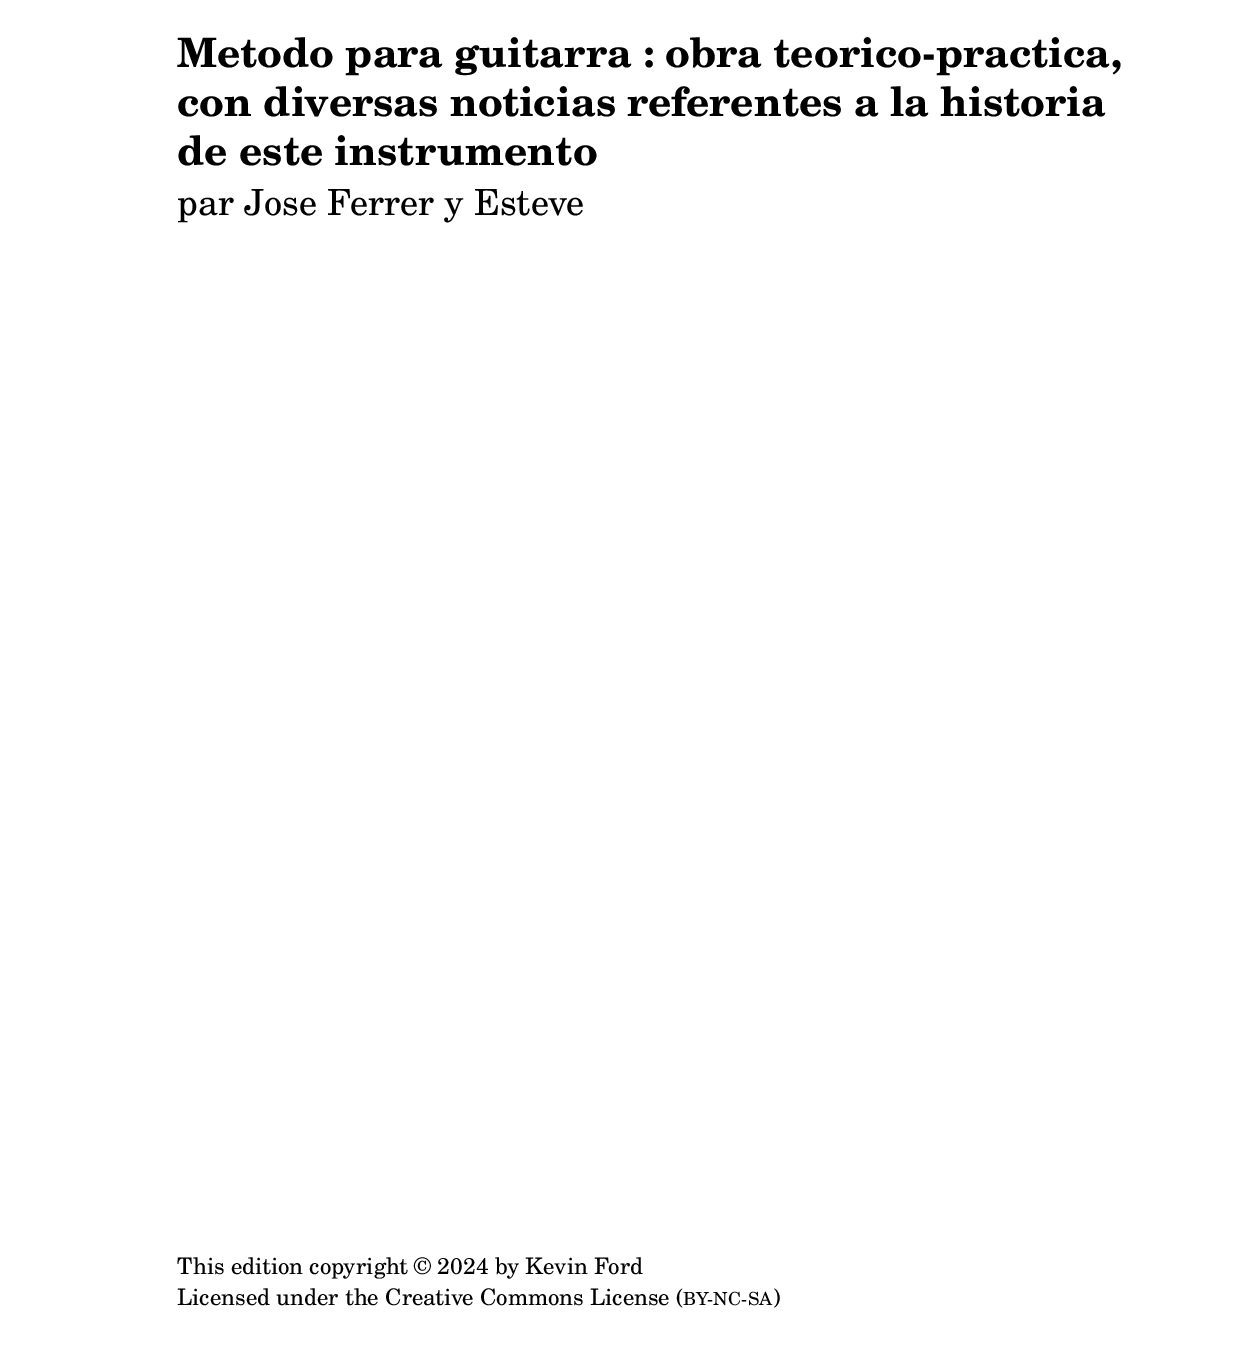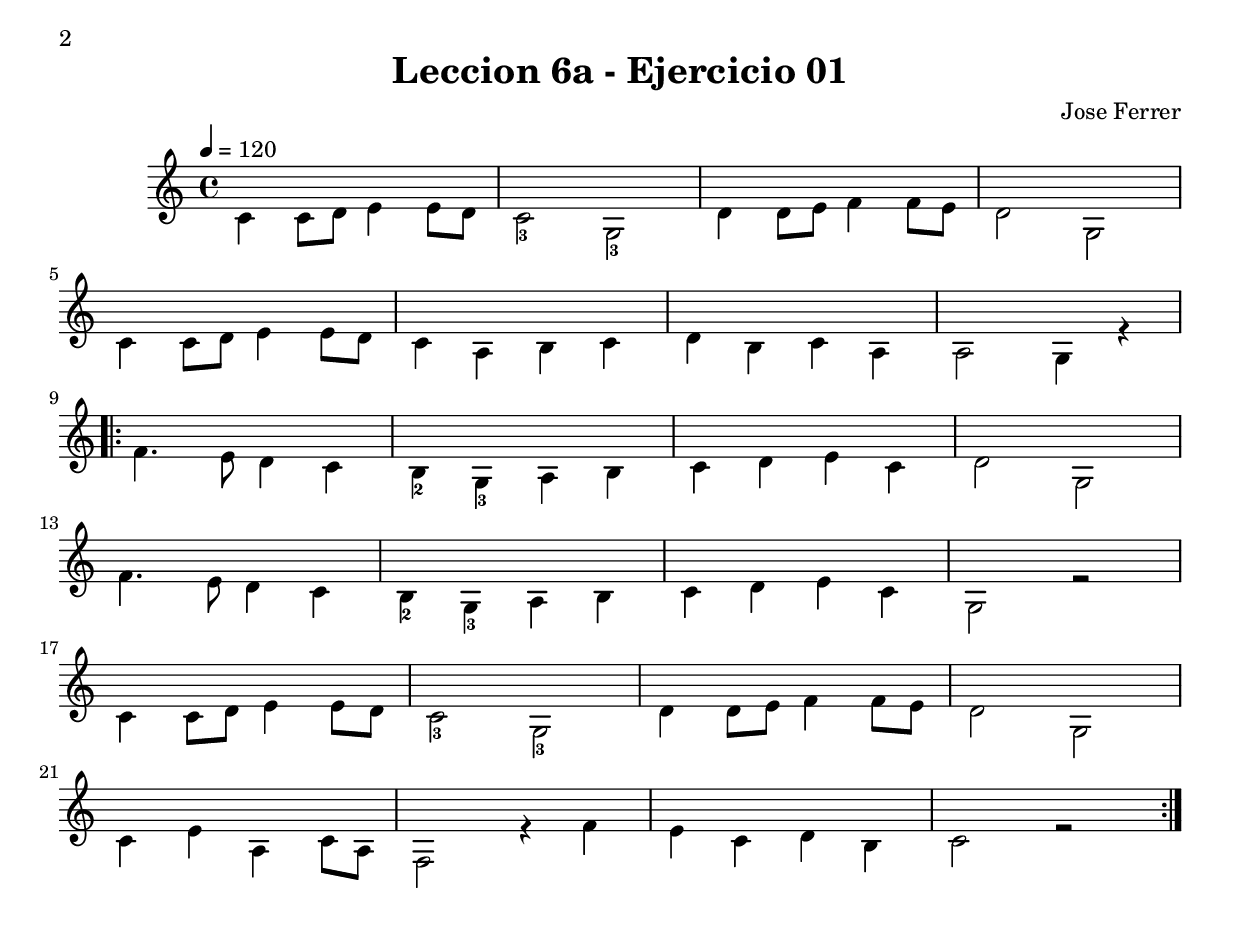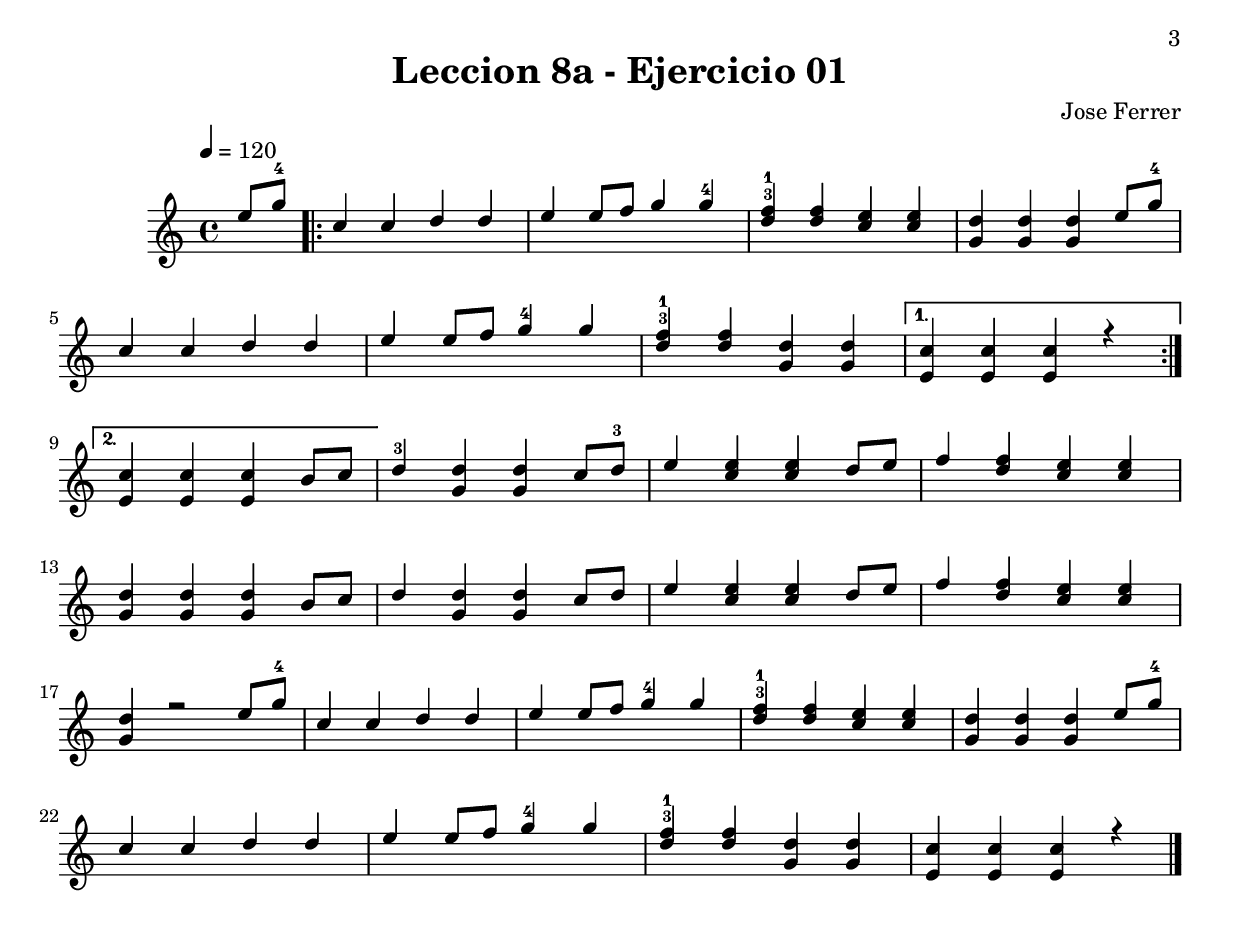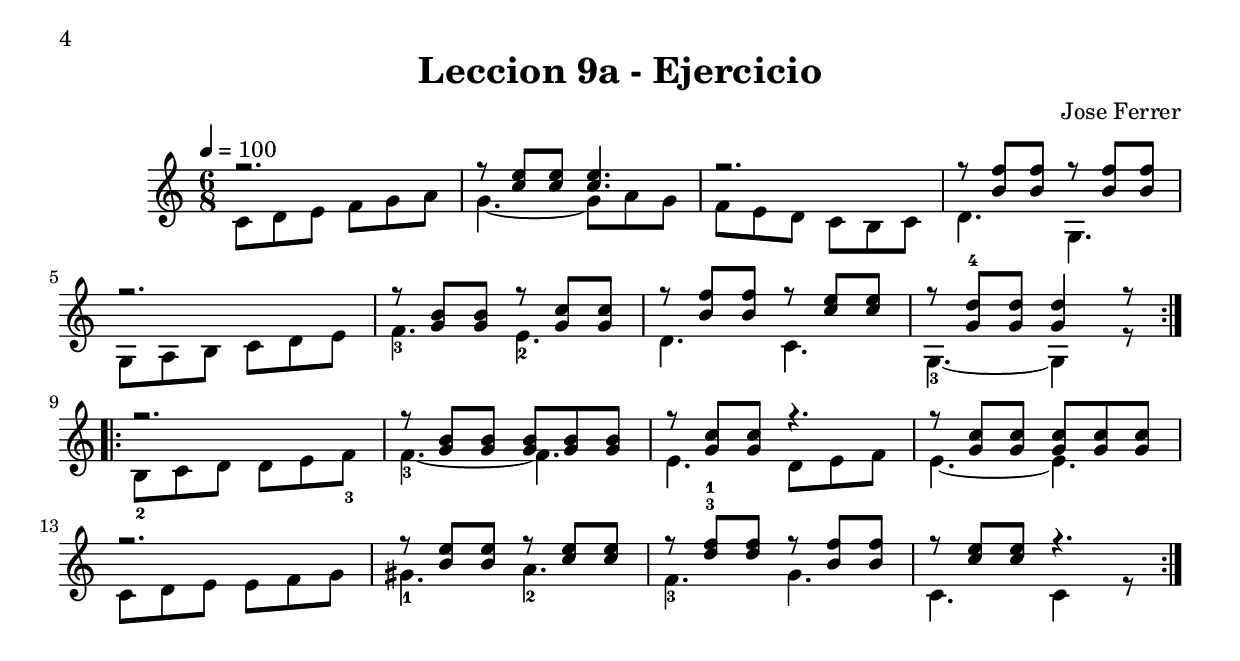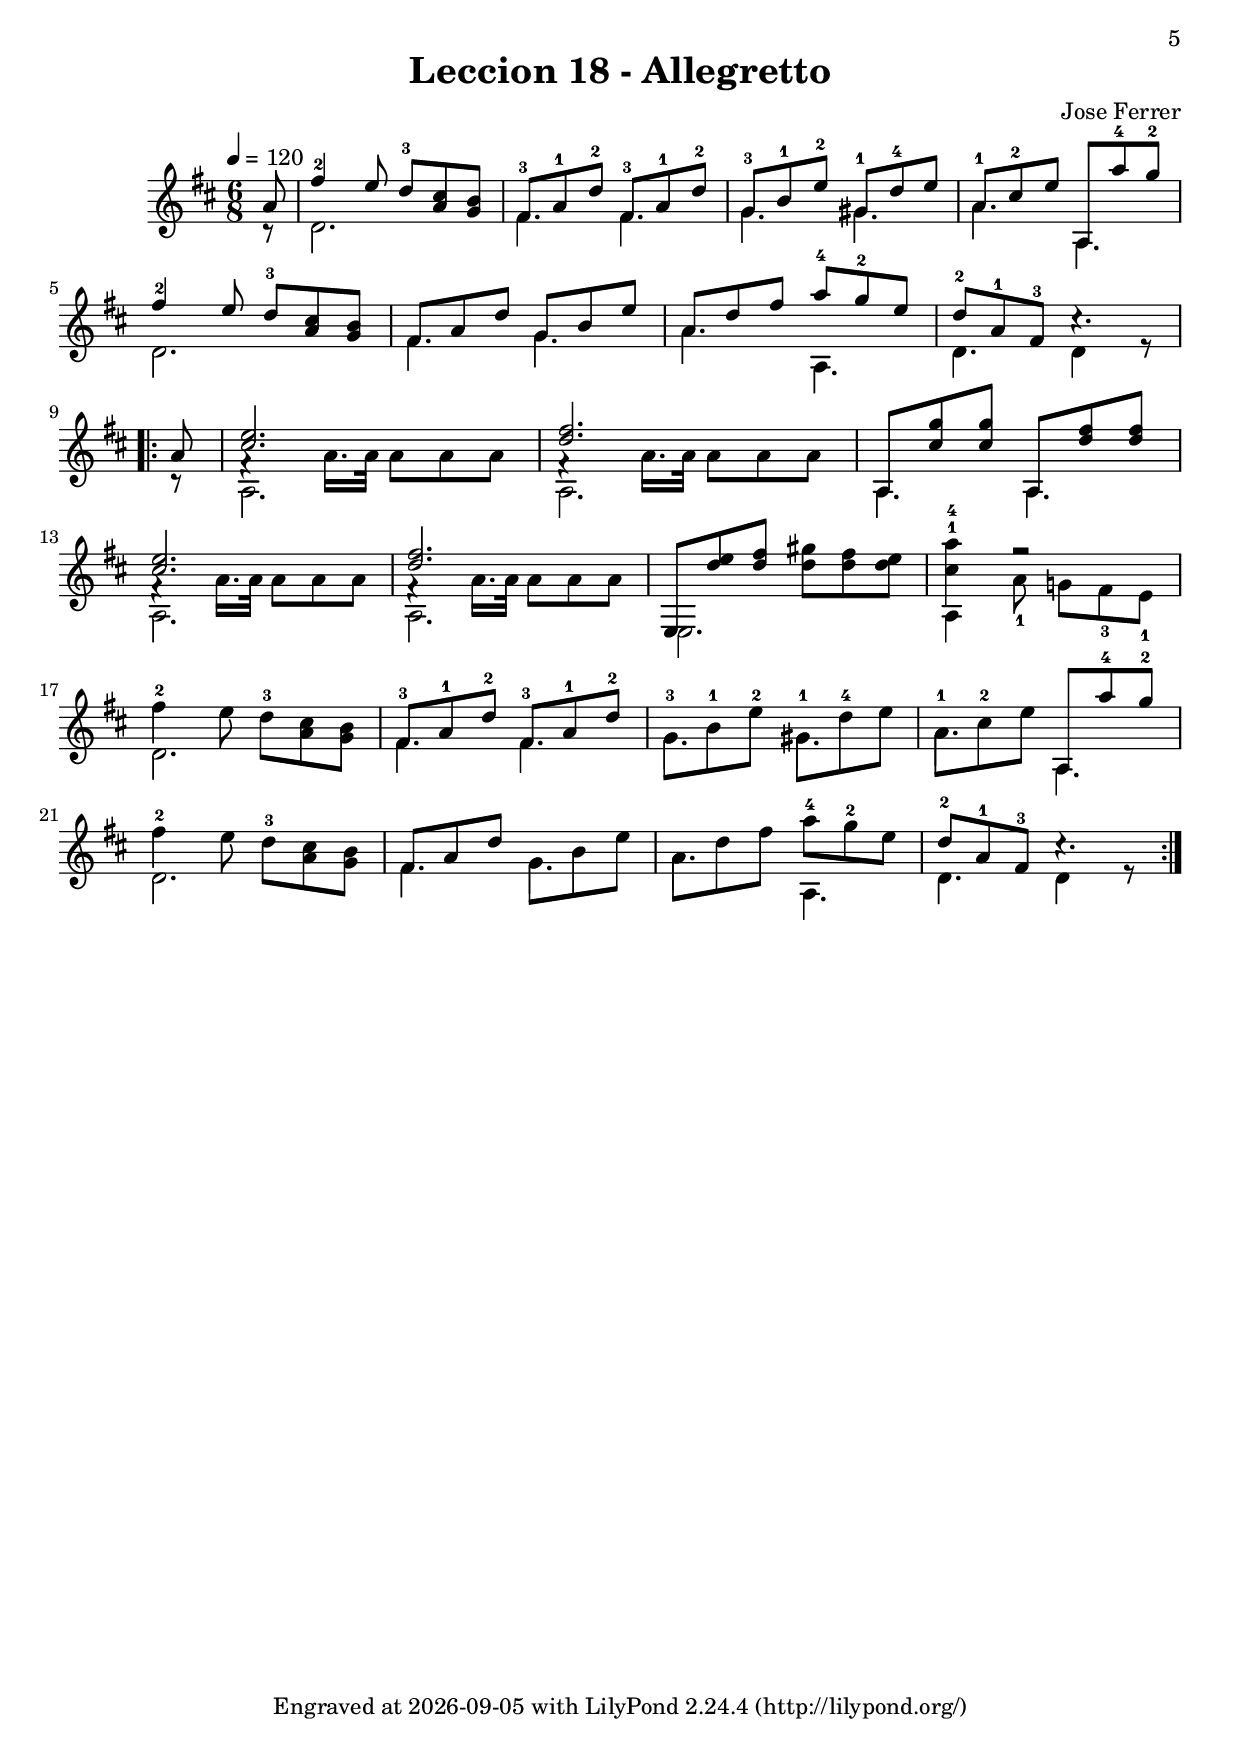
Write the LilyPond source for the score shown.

\version "2.24.3"

% A simple title page written in LilyPond markup

\bookpart {
  \paper {
    left-margin = 3 \cm
    top-margin = 5 \cm
    bottom-margin = 3 \cm
    oddFooterMarkup = \markup \left-column {
      \line {
        This edition copyright © 2024 by
        \with-url #"http://www.3w.etc/"
        { Kevin Ford }
      }
      \line {
        Licensed under the
        \with-url #"http://creativecommons.org/licenses/by-nc-sa/3.0/nl/"
        { Creative Commons License \concat { ( \tiny BY-NC-SA ) } }
      }
    }
  }

  \markup \fontsize #4 \left-column {
    \fontsize #1 \bold \line {
      Metodo para guitarra : obra teorico-practica,
    }
    \fontsize #1 \bold \line {
      con diversas noticias referentes a la historia
    }
    \fontsize #1 \bold \line {
      de este instrumento
    }
    \line { par Jose Ferrer y Esteve }
  }
}

\bookpart {
\paper {
  #(define fonts
    (set-global-fonts
     #:music "emmentaler"
     #:brace "emmentaler"
     #:factor (/ staff-height pt 20)
   ))
}

\header {
  title = "Leccion 6a - Ejercicio 01"
  composer = "Jose Ferrer"
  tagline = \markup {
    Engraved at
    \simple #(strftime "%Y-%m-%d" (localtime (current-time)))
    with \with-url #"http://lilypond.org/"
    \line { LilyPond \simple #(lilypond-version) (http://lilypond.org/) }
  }
}

\score {
\relative {
  \tempo 4 = 120
     { 
    \voiceTwo 
      c'4 c8 d8 e4 e8 d8 | c2-3 g2-3 | d'4 d8 e8 f4 f8 e8 | d2 g,2 | \break
      c4 c8 d8 e4 e8 d8 | c4 a b c | d b c a | a2 g4 r | \break
      \repeat volta 2 {
         f'4. e8 d4 c | b-2 g-3 a b | c d e c | d2 g, | \break 
         f'4. e8 d4 c | b-2 g-3 a b | c d e c | g2 r2 | \break 
         c4 c8 d8 e4 e8 d8 | c2-3 g2-3 | d'4 d8 e8 f4 f8 e8 | d2 g,2 | \break
         c4 e a, c8 a | f2 r4 f' | e c d b | c2 r2
      } 
  }
}
  \layout {}
  \midi {}
}
}

\version "2.24.3"

\bookpart {
\paper {
  #(define fonts
    (set-global-fonts
     #:music "emmentaler"
     #:brace "emmentaler"
     #:factor (/ staff-height pt 20)
   ))
}

\header {
  title = "Leccion 8a - Ejercicio 01"
  composer = "Jose Ferrer"
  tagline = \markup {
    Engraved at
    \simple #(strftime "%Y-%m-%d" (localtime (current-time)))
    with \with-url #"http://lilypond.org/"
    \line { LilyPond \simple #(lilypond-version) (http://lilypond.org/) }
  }
}

\score {
\relative {
  \tempo 4 = 120
  { 
    \voiceOne 
      \partial 4 e''8 g-4
      \repeat volta 2 { 
         c,4 c d d | e e8 f g4 g-4 | <f-1 d^3> q <e c> q | <d g,> q q e8 g-4 | \break
         c,4 c d d | e e8 f g4-4 g | <f-1 d^3> q <d g,> q
         \alternative {
            \volta 1 { <c e,> q q r | \break }
            \volta 2 { <c e,> q q b8 c }
         }
      }
      d4-3 <d g,> q c8 d-3 | e4 <e c> q d8 e | f4 <f d> <e c> q | \break
      <d g,> q q b8 c | d4 <d g,> q c8 d | e4 <e c> q d8 e | f4 <f d> <e c> q | \break
      <d g,> r2 e8 g-4 | c,4 c d d | e e8 f g4-4 g | <f-1 d^3> q <e c> q | <d g,> q q e8 g-4 | \break
      c,4 c d d | e e8 f g4-4 g | <f-1 d^3> q <d g,> q | <c e,> q q r4
      \fine
  }
}
  \layout {}
  \midi {}
}
}


\version "2.24.3"

\bookpart {
\paper {
  #(define fonts
    (set-global-fonts
     #:music "emmentaler"
     #:brace "emmentaler"
     #:factor (/ staff-height pt 20)
   ))
}

\header {
  title = "Leccion 9a - Ejercicio"
  composer = "Jose Ferrer"
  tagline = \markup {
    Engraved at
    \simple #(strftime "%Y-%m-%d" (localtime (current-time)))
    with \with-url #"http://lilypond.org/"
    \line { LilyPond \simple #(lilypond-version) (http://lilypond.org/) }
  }
}

\score {
\relative {
  \tempo 4 = 100
  \time 6/8
    << 
    \relative {
      \mergeDifferentlyDottedOn
      \repeat volta 2 { 
        r2. | r8 <c'' e>8 q q4. | r2. | r8 <f b,>8 q r8 <f b,>8 q | \break
        r2. | r8 <b, g>8 q r8 <c g>8 q | r8 <f b,>8 q r8 <e c>8 q | r8 <d-4 g,>8 q <d g,>4 r8
      }
      \repeat volta 2 { 
        r2. | r8 <b g>8 q q [q q] | r8 <c g>8 q r4. | r8 <c g>8 q q [q q] | \break
        r2. | r8 <b e>8 q r8 <c e>8 q | r8 <f-1 d^3>8 q r8 <f b,>8 q | r8 <e c>8 q r4.
      }
    } \\
    \relative {
      c'8 [d e] f [g a] | g4.~ g8 [ a g] | f [e d] c [b c] | d4. g,4. | \break
      g8 [a b] c [d e] | f4.-3 e4.-2 | d4. c4. | g4.-3~ g4 r8 | \break
      b8-2 [c d] d [e f-3] | f4.-3~ f4. | e4. d8 [e f] | e4.~ e4. | \break
      c8 [d e] e [f g] | gis4.-1 a4.-2 | f4.-3 g4. | c,4. c4 r8
    }
  >>
}
  \layout {}
  \midi {}
}
}


\version "2.24.3"

tFisEDAB = \relative { fis''4-2 e8 d-3 [<cis a> <b g>]  }
tFisAD = \relative { fis'8-3 [a-1 d-2] }
tThreeVoices = {
  <<
      {
        \voiceOne
        <cis e>2. | <d fis>2. |
      }
      \new Voice {
        \voiceTwo
        f,4\rest a16. a32 a8[ a a] | f4\rest a16. a32 a8[ a a]  |
      }
    >>
    \oneVoice
}

tMeasuresMelody = {
    \relative {
      \mergeDifferentlyDottedOn
      \tFisEDAB | \tFisAD \tFisAD | g'8-3 [b-1 e-2] gis,-1 [d'-4 e] | a,8-1 [cis-2 e] a,, [a''-4 g-2] | \break
      \tFisEDAB | fis,8 [a d] g,8 [b e] | a,8 [d fis] a-4 [g-2 e] | d8-2 [a-1 fis-3] c'4.\rest | \break
    }
}

tMeasuresBase = {
    \relative {
      d'2. | fis4. fis4. | g4. gis4. | a4. a,4. |
      d2.  | fis4. g4. | a4. a,4. | d4. d4 r8 |
    }
}

\bookpart {
\paper {
  #(define fonts
    (set-global-fonts
     #:music "emmentaler"
     #:brace "emmentaler"
     #:factor (/ staff-height pt 20)
   ))
}

\header {
  title = "Leccion 18 - Allegretto"
  composer = "Jose Ferrer"
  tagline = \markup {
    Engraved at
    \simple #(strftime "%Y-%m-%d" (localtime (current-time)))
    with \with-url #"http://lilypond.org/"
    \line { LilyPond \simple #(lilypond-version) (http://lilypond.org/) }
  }
}



\score {
\relative {
  \tempo 4 = 120
  \key d \major
  \time 6/8
  << 
    \relative {
      \mergeDifferentlyDottedOn
      \partial 8 a'8
      \tMeasuresMelody
      \repeat volta 2 { 
        \partial 8 a8 |
        \tThreeVoices | a,8 [<cis' g'> <cis g'>] a,8 [<fis'' d> <fis d>] | \break
        \tThreeVoices | e,8 [<e'' d> <fis d>] <gis d> [<fis d> <e d>] | <a-4 cis,^1>4 f2\rest | \break
        \tMeasuresMelody 
      }
    } \\
    \relative {
       \partial 8 r8
       \tMeasuresBase
       \partial 8 r8
       a2. | a2. | a4. a4. |
       a2. | a2. | e2. | a4 a'8-1 g! [fis-3 e-1] |
       \tMeasuresBase
    }
  >>
}
  \layout {}
  \midi {}
}
}



